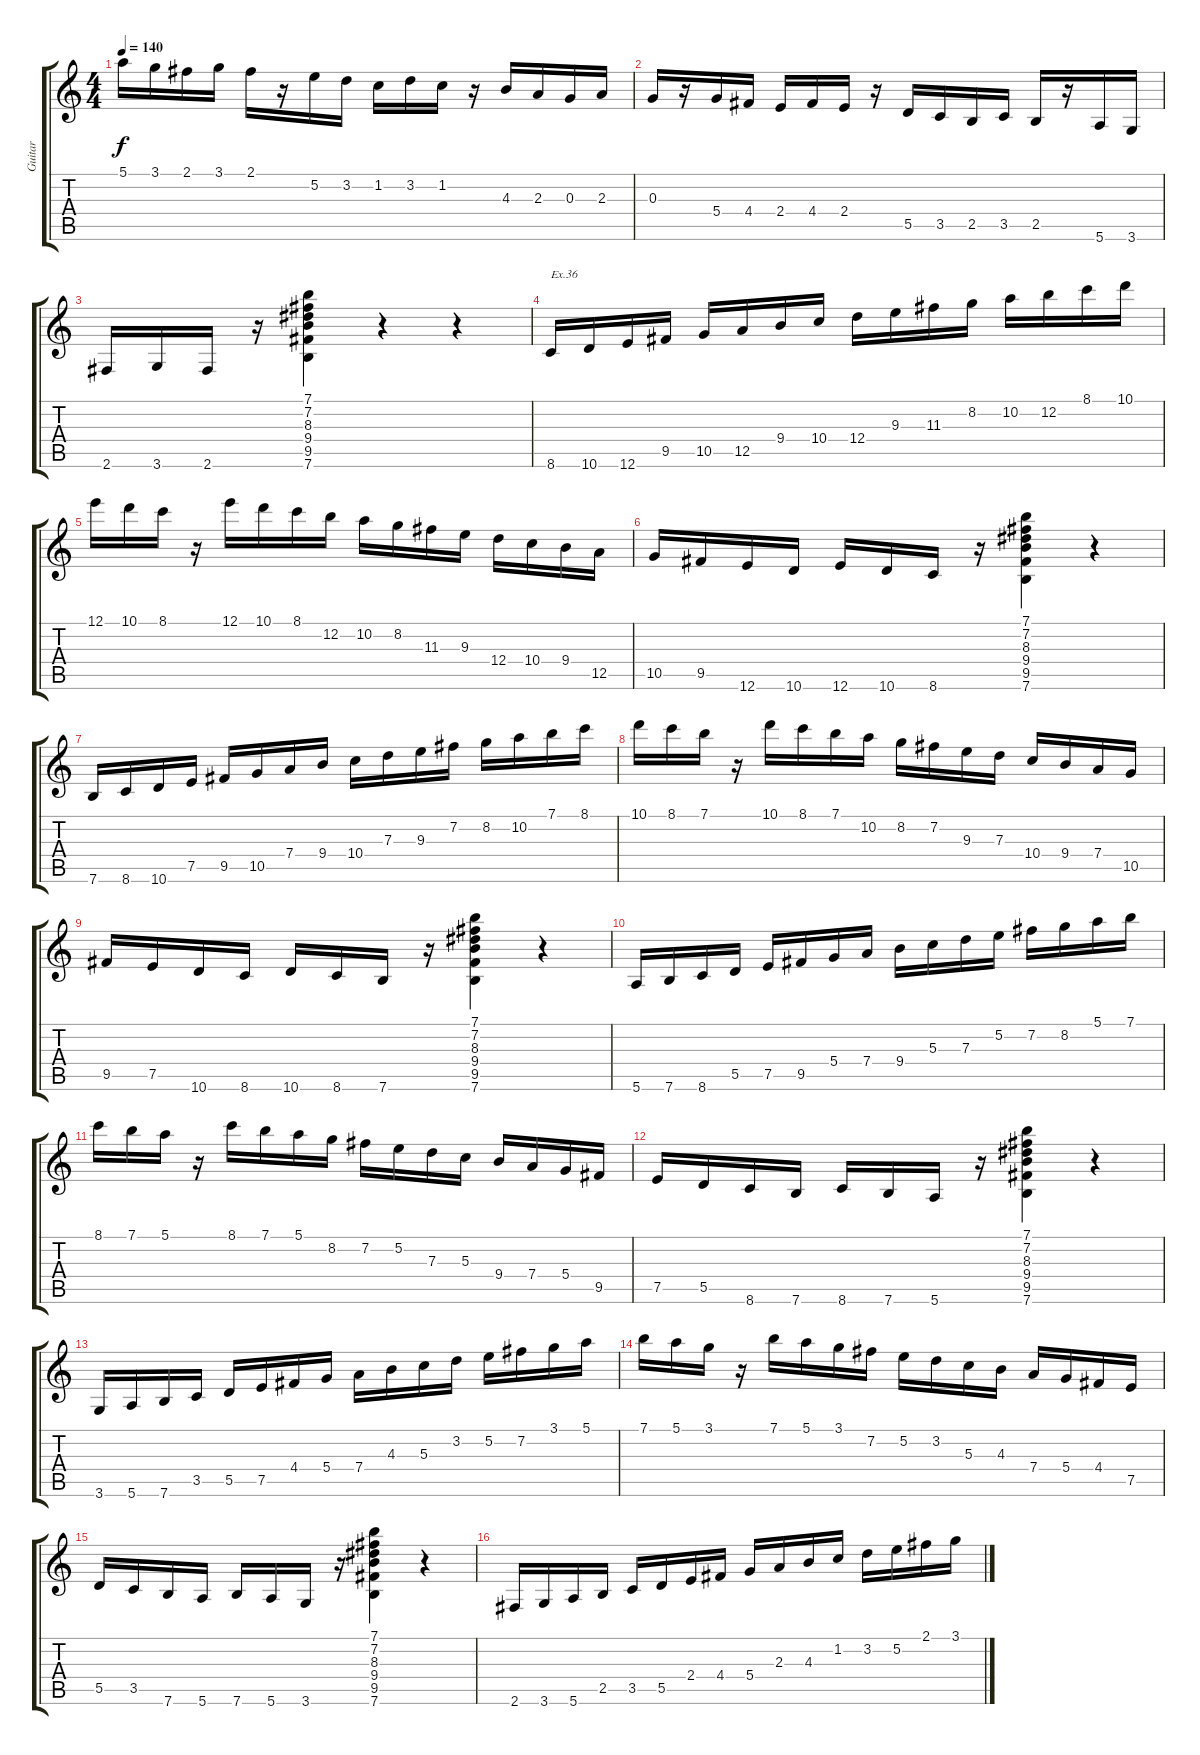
\track ("Guitar" "Guitar") {instrument distortionguitar}
\staff {score tabs}
\tuning (E4 B3 G3 D3 A2 E2) {hide}
\ts (4 4)
\tempo 140
\clef g2
\ks c
5.1.16{dy f} 3.1.16 2.1.16 3.1.16 2.1.16 r.16 5.2.16 3.2.16 1.2.16 3.2.16 1.2.16 r.16 4.3.16 2.3.16 0.3.16 2.3.16 |
0.3.16 r.16 5.4.16 4.4.16 2.4.16 4.4.16 2.4.16 r.16 5.5.16 3.5.16 2.5.16 3.5.16 2.5.16 r.16 5.6.16 3.6.16 |
2.6.16 3.6.16 2.6.16 r.16 (7.1 7.2 8.3 9.4 9.5 7.6).4 r.4 r.4 |
8.6.16{txt "Ex.36"} 10.6.16 12.6.16 9.5.16 10.5.16 12.5.16 9.4.16 10.4.16 12.4.16 9.3.16 11.3.16 8.2.16 10.2.16 12.2.16 8.1.16 10.1.16 |
12.1.16 10.1.16 8.1.16 r.16 12.1.16 10.1.16 8.1.16 12.2.16 10.2.16 8.2.16 11.3.16 9.3.16 12.4.16 10.4.16 9.4.16 12.5.16 |
10.5.16 9.5.16 12.6.16 10.6.16 12.6.16 10.6.16 8.6.16 r.16 (7.1 7.2 8.3 9.4 9.5 7.6).4 r.4 |
7.6.16 8.6.16 10.6.16 7.5.16 9.5.16 10.5.16 7.4.16 9.4.16 10.4.16 7.3.16 9.3.16 7.2.16 8.2.16 10.2.16 7.1.16 8.1.16 |
10.1.16 8.1.16 7.1.16 r.16 10.1.16 8.1.16 7.1.16 10.2.16 8.2.16 7.2.16 9.3.16 7.3.16 10.4.16 9.4.16 7.4.16 10.5.16 |
9.5.16 7.5.16 10.6.16 8.6.16 10.6.16 8.6.16 7.6.16 r.16 (7.1 7.2 8.3 9.4 9.5 7.6).4 r.4 |
5.6.16 7.6.16 8.6.16 5.5.16 7.5.16 9.5.16 5.4.16 7.4.16 9.4.16 5.3.16 7.3.16 5.2.16 7.2.16 8.2.16 5.1.16 7.1.16 |
8.1.16 7.1.16 5.1.16 r.16 8.1.16 7.1.16 5.1.16 8.2.16 7.2.16 5.2.16 7.3.16 5.3.16 9.4.16 7.4.16 5.4.16 9.5.16 |
7.5.16 5.5.16 8.6.16 7.6.16 8.6.16 7.6.16 5.6.16 r.16 (7.1 7.2 8.3 9.4 9.5 7.6).4 r.4 |
3.6.16 5.6.16 7.6.16 3.5.16 5.5.16 7.5.16 4.4.16 5.4.16 7.4.16 4.3.16 5.3.16 3.2.16 5.2.16 7.2.16 3.1.16 5.1.16 |
7.1.16 5.1.16 3.1.16 r.16 7.1.16 5.1.16 3.1.16 7.2.16 5.2.16 3.2.16 5.3.16 4.3.16 7.4.16 5.4.16 4.4.16 7.5.16 |
5.5.16 3.5.16 7.6.16 5.6.16 7.6.16 5.6.16 3.6.16 r.16 (7.1 7.2 8.3 9.4 9.5 7.6).4 r.4 |
2.6.16 3.6.16 5.6.16 2.5.16 3.5.16 5.5.16 2.4.16 4.4.16 5.4.16 2.3.16 4.3.16 1.2.16 3.2.16 5.2.16 2.1.16 3.1.16
